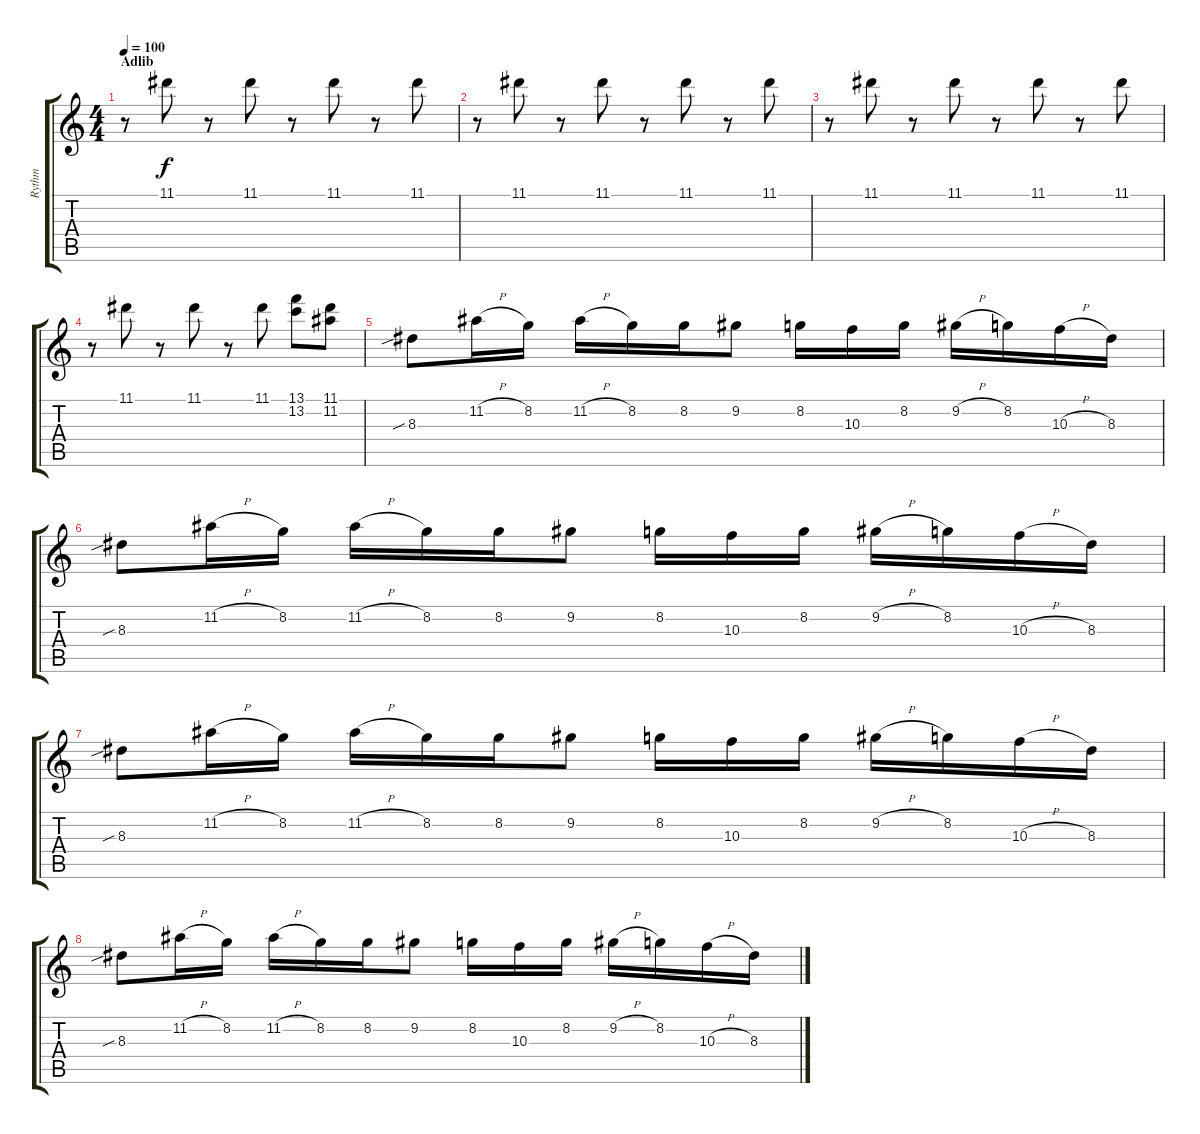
\track ("Rythm" "Rythm") {instrument overdrivenguitar}
\staff {score tabs}
\tuning (E4 B3 G3 D3 A2 E2) {hide}
\ts (4 4)
\section ("" "Adlib")
\tempo 100
\clef g2
\ks c
r.8{dy f} 11.1.8 r.8 11.1.8 r.8 11.1.8 r.8 11.1.8 |
r.8 11.1.8 r.8 11.1.8 r.8 11.1.8 r.8 11.1.8 |
r.8 11.1.8 r.8 11.1.8 r.8 11.1.8 r.8 11.1.8 |
r.8 11.1.8 r.8 11.1.8 r.8 11.1.8 (13.1 13.2).8 (11.1 11.2).8 |
8.3{sib}.8 11.2{h}.16 8.2.16 11.2{h}.16 8.2.16 8.2.16 9.2.8 8.2.16 10.3.16 8.2.16 9.2{h}.16 8.2.16 10.3{h}.16 8.3.16 |
8.3{sib}.8 11.2{h}.16 8.2.16 11.2{h}.16 8.2.16 8.2.16 9.2.8 8.2.16 10.3.16 8.2.16 9.2{h}.16 8.2.16 10.3{h}.16 8.3.16 |
8.3{sib}.8 11.2{h}.16 8.2.16 11.2{h}.16 8.2.16 8.2.16 9.2.8 8.2.16 10.3.16 8.2.16 9.2{h}.16 8.2.16 10.3{h}.16 8.3.16 |
8.3{sib}.8 11.2{h}.16 8.2.16 11.2{h}.16 8.2.16 8.2.16 9.2.8 8.2.16 10.3.16 8.2.16 9.2{h}.16 8.2.16 10.3{h}.16 8.3.16
